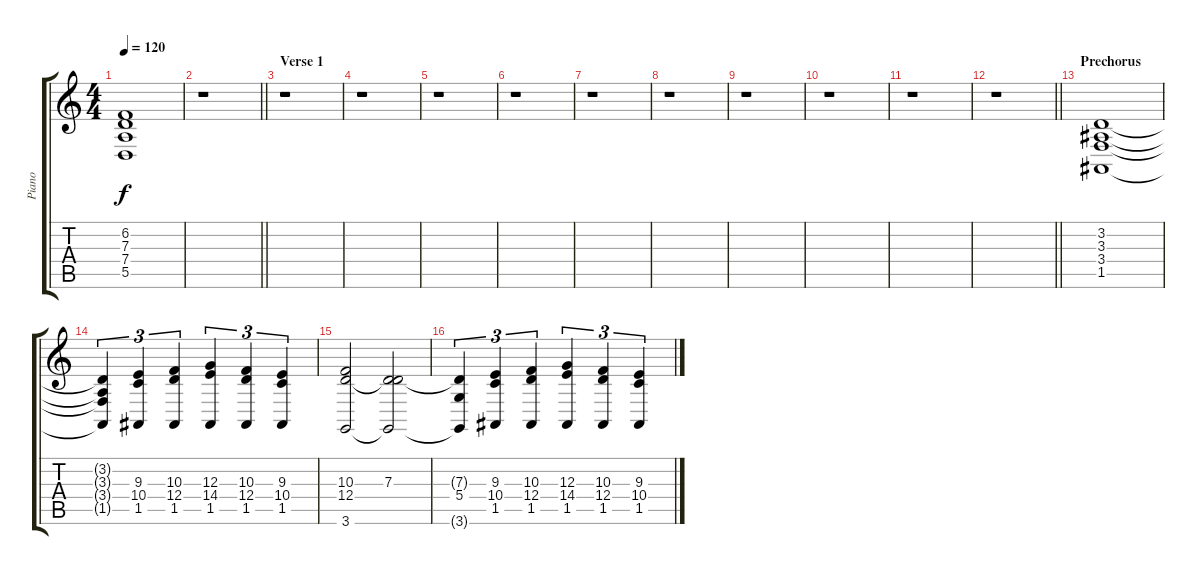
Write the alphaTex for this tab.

\track ("Piano" "Piano") {instrument acousticgrandpiano}
\staff {score tabs}
\tuning (E4 B3 G3 D3 A2 E2) {hide}
\ts (4 4)
\tempo 120
\clef g2
\ks c
(6.2 7.3 7.4 5.5).1{dy f} |
\barLineRight lightlight
r.1 |
\section ("" "Verse 1")
r.1 |
r.1 |
r.1 |
r.1 |
r.1 |
r.1 |
r.1 |
r.1 |
r.1 |
\barLineRight lightlight
r.1 |
\section ("" "Prechorus")
(3.2 3.3 3.4 1.5).1 |
(3.2{t} 3.3{t} 3.4{t} 1.5{t}).4{tu (3 2)} (9.3 10.4 1.5).4{tu (3 2)} (10.3 12.4 1.5).4{tu (3 2)} (12.3 14.4 1.5).4{tu (3 2)} (10.3 12.4 1.5).4{tu (3 2)} (9.3 10.4 1.5).4{tu (3 2)} |
(10.3 12.4 3.6).2 (7.3 12.4{t} 3.6{t}).2 |
(7.3{t} 5.4 3.6{t}).4{tu (3 2)} (9.3 10.4 1.5).4{tu (3 2)} (10.3 12.4 1.5).4{tu (3 2)} (12.3 14.4 1.5).4{tu (3 2)} (10.3 12.4 1.5).4{tu (3 2)} (9.3 10.4 1.5).4{tu (3 2)}
